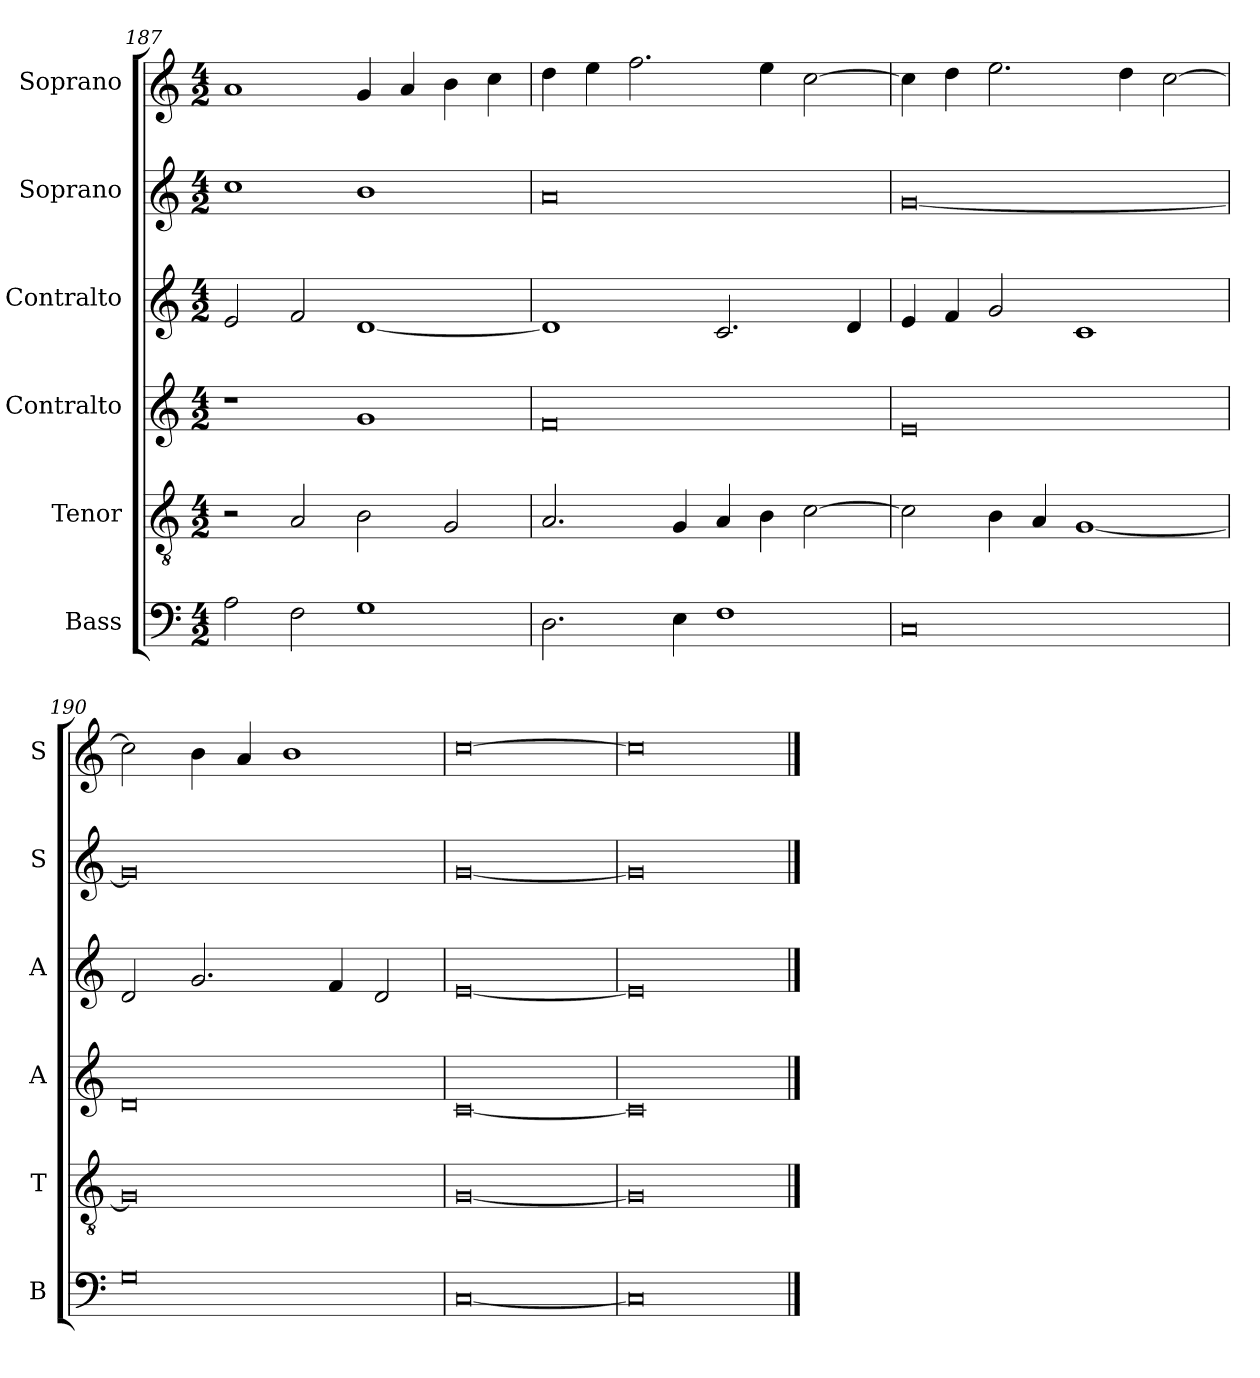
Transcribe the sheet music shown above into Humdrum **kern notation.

**kern	**kern	**kern	**kern	**kern	**kern
*part6	*part5	*part4	*part3	*part2	*part1
*staff6	*staff5	*staff4	*staff3	*staff2	*staff1
*I"Bass	*I"Tenor	*I"Contralto	*I"Contralto	*I"Soprano	*I"Soprano
*I'B	*I'T	*I'A	*I'A	*I'S	*I'S
*clefF4	*clefGv2	*clefG2	*clefG2	*clefG2	*clefG2
*k[]	*k[]	*k[]	*k[]	*k[]	*k[]
*C:ion	*C:ion	*C:ion	*C:ion	*C:ion	*C:ion
*M4/2	*M4/2	*M4/2	*M4/2	*M4/2	*M4/2
=187	=187	=187	=187	=187	=187
2A	2r	1r	2e	1cc	1a
2F	2A	.	2f	.	.
1G	2B	1g	[1d	1b	4g
.	.	.	.	.	4a
.	2G	.	.	.	4b
.	.	.	.	.	4cc
=188	=188	=188	=188	=188	=188
2.D	2.A	0f	1d]	0a	4dd
.	.	.	.	.	4ee
.	.	.	.	.	2.ff
4E	4G	.	.	.	.
1F	4A	.	2.c	.	.
.	4B	.	.	.	4ee
.	[2c	.	.	.	[2cc
.	.	.	4d	.	.
=189	=189	=189	=189	=189	=189
0C	2c]	0e	4e	[0g	4cc]
.	.	.	4f	.	4dd
.	4B	.	2g	.	2.ee
.	4A	.	.	.	.
.	[1G	.	1c	.	.
.	.	.	.	.	4dd
.	.	.	.	.	[2cc
=190	=190	=190	=190	=190	=190
0G	0G]	0d	2d	0g]	2cc]
.	.	.	2.g	.	4b
.	.	.	.	.	4a
.	.	.	.	.	1b
.	.	.	4f	.	.
.	.	.	2d	.	.
=191	=191	=191	=191	=191	=191
[0C	[0G	[0c	[0e	[0g	[0cc
=192	=192	=192	=192	=192	=192
0C]	0G]	0c]	0e]	0g]	0cc]
==	==	==	==	==	==
*-	*-	*-	*-	*-	*-
